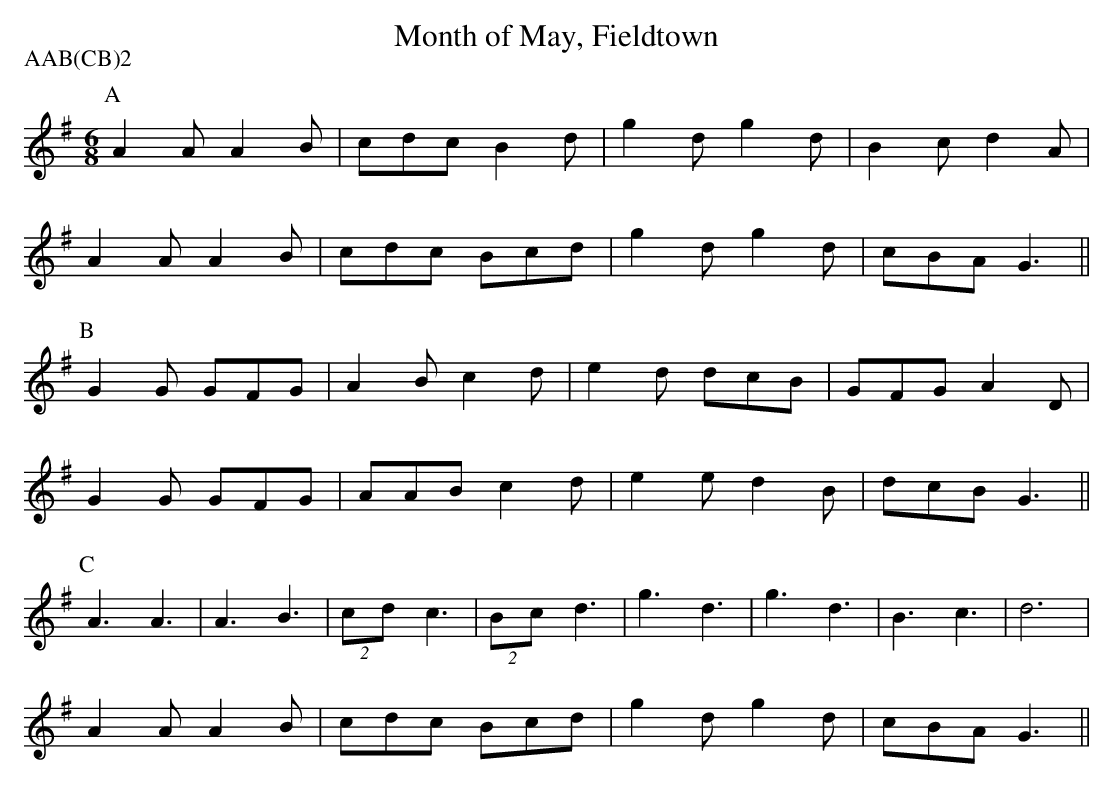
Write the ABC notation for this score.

X:1
T:Month of May, Fieldtown
M:6/8
L:1/8
P:AAB(CB)2
K:G
P:A
A2A A2B|cdc B2d|g2d g2d|B2c d2A|
A2A A2B|cdc Bcd|g2d g2d|cBA G3 ||
P:B
G2G GFG|A2B c2d|e2d dcB|GFG A2D|
G2G GFG|AAB c2d|e2e d2B|dcB G3 ||
P:C
A3  A3 |A3  B3 |(2cd c3|(2Bc d3|\
g3  d3 |g3  d3 |B3   c3|d6     |
A2A A2B|cdc Bcd|g2d g2d|cBA G3 ||
